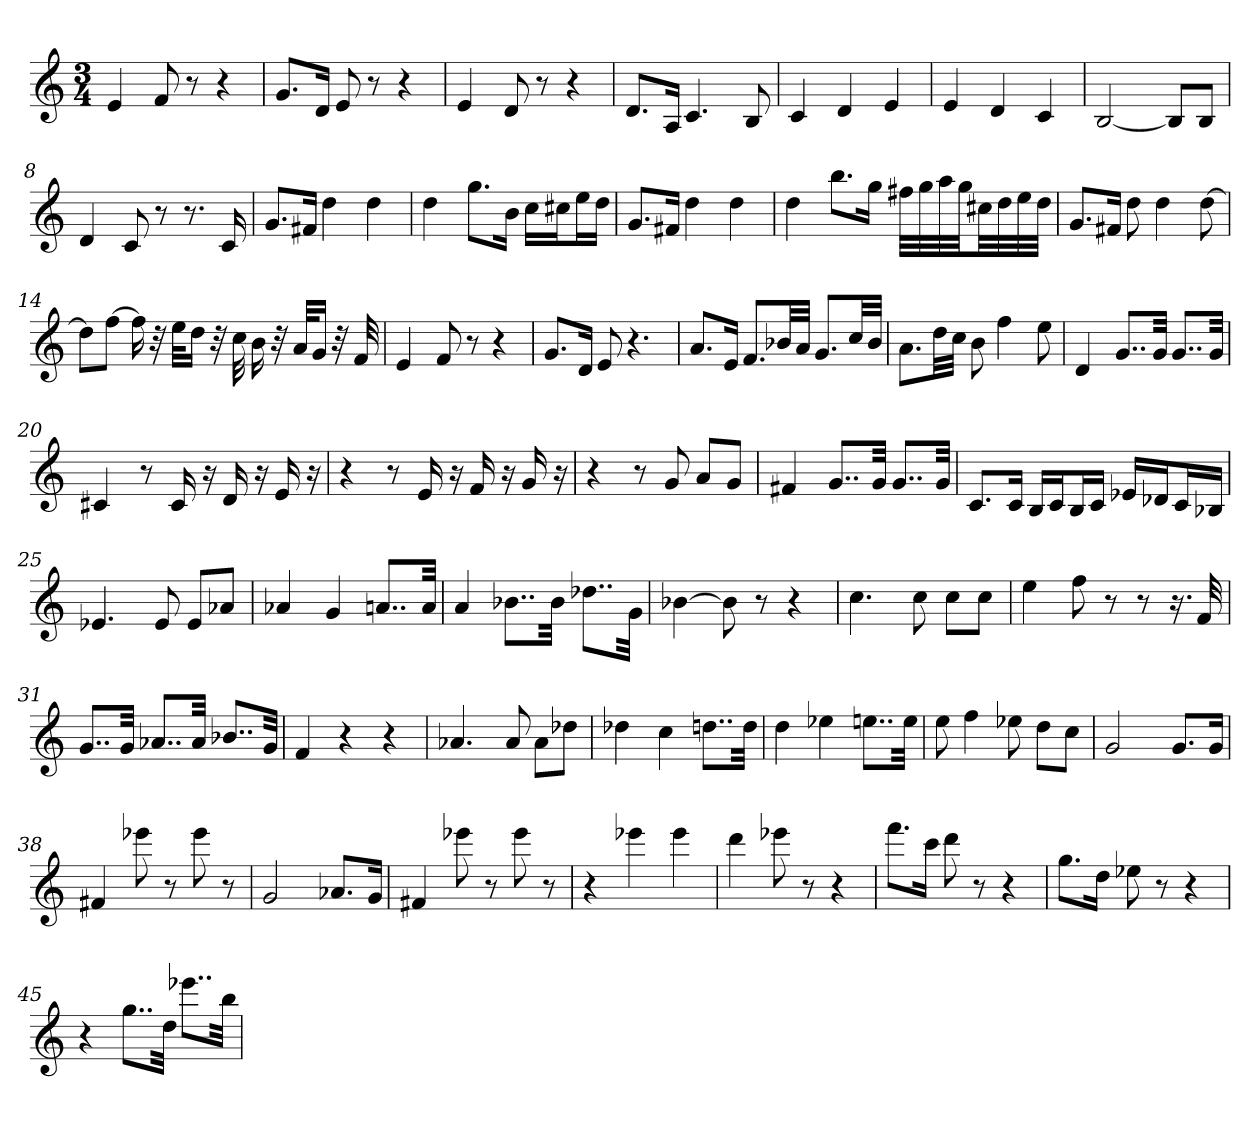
**kern
*part1
*staff1
*clefG2
*k[]
*C:
*M3/4
*MM44
=1
4e
8f
8r
4r
=2
8.g/L
16d/Jk
8e
8r
4r
=3
4e
8d
8r
4r
=4
8.d/L
16A/Jk
4.c
8B
=5
4c
4d
4e
=6
4e
4d
4c
=7
[2B
8B/L]
8B/J
=8
4d
8c
8r
8.r
16c
=9
8.g/L
16f#X/Jk
4dd
4dd
=10
4dd
8.gg\L
16b\Jk
16cc\LL
16cc#X\J
16ee\L
16dd\JJ
=11
8.g/L
16f#X/Jk
4dd
4dd
=12
4dd
8.bb\L
16gg\Jk
32ff#X\LLL
32gg\
32aa\
32gg\JJ
32cc#X\LL
32dd\
32ee\
32dd\JJJ
=13
8.g/L
16f#X/Jk
8dd
4dd
[8dd
=14
8dd\L]
[8ff\J
16ff]
32r
32ee\KLL
16dd\JJ
32r
32cc
16b
32r
32a/KLL
16g/JJ
32r
32f
=15
4e
8f
8r
4r
=16
8.g/L
16d/Jk
8e
4.r
=17
8.a/L
16e/Jk
8.f/L
32b-X/LL
32a/JJJ
8.g/L
32cc/LL
32b-/JJJ
=18
8.a\L
32dd\LL
32cc\JJJ
8b
4ff
8ee
=19
4d
8..g/L
32g/Jkk
8..g/L
32g/Jkk
=20
4c#X
8r
16c#
16r
16d
16r
16e
16r
=21
4r
8r
16e
16r
16f
16r
16g
16r
=22
4r
8r
8g
8a/L
8g/J
=23
4f#X
8..g/L
32g/Jkk
8..g/L
32g/Jkk
=24
8.c/L
16c/Jk
16B/LL
16c/J
16B/L
16c/JJ
16e-X/LL
16d-X/J
16c/L
16B-X/JJ
=25
4.e-X
8e-
8e-/L
8a-X/J
=26
4a-X
4g
8..an/L
32a/Jkk
=27
4a
8..b-X\L
32b-\Jkk
8..dd-X\L
32g\Jkk
=28
[4b-X
8b-]
8r
4r
=29
4.cc
8cc
8cc\L
8cc\J
=30
4ee
8ff
8r
8r
16.r
32f
=31
8..g/L
32g/Jkk
8..a-X/L
32a-/Jkk
8..b-X/L
32g/Jkk
=32
4f
4r
4r
=33
4.a-X
8a-
8a-\L
8dd-X\J
=34
4dd-X
4cc
8..ddn\L
32dd\Jkk
=35
4dd
4ee-X
8..een\L
32ee\Jkk
=36
8ee
4ff
8ee-X
8dd\L
8cc\J
=37
2g
8.g/L
16g/Jk
=38
4f#X
8eee-X
8r
8eee-
8r
=39
2g
8.a-X/L
16g/Jk
=40
4f#X
8eee-X
8r
8eee-
8r
=41
4r
4eee-X
4eee-
=42
4ddd
8eee-X
8r
4r
=43
8.fff\L
16ccc\Jk
8ddd
8r
4r
=44
8.gg\L
16dd\Jk
8ee-X
8r
4r
=45
4r
8..gg\L
32dd\Jkk
8..eee-X\L
32bb\Jkk
=
*-
